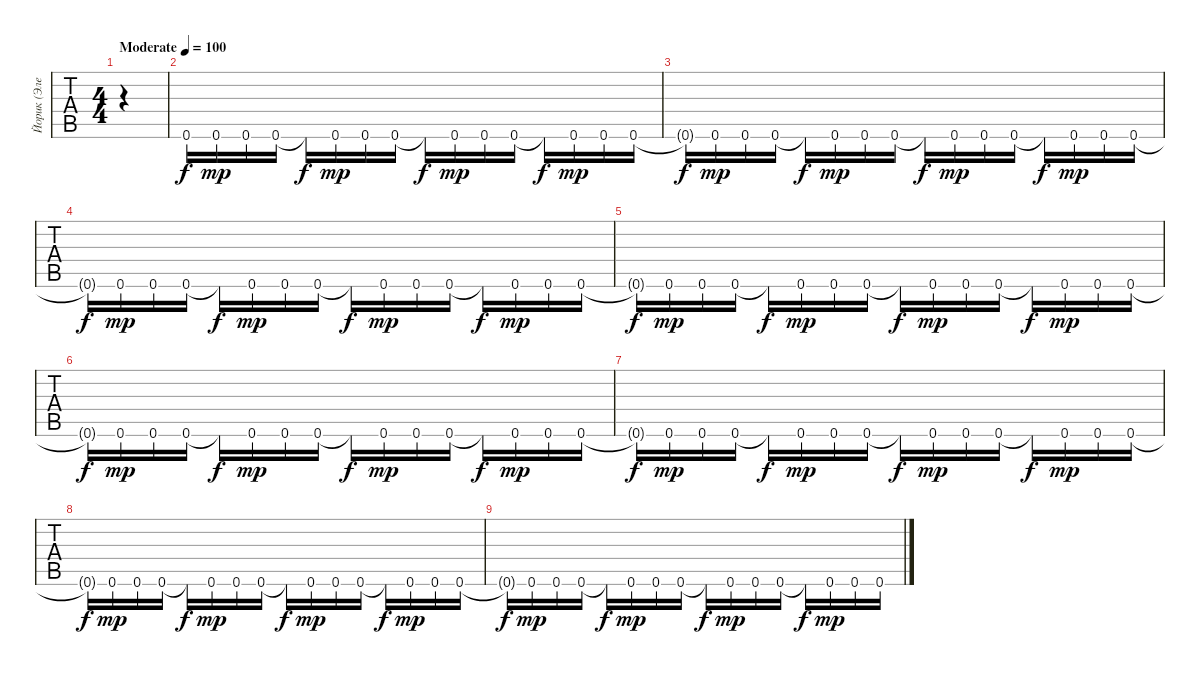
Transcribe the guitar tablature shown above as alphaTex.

\track ("Йорик (Электронщина)" "Йорик (Эле") {instrument lead6voice}
\staff {tabs}
\tuning (E4 B3 G3 D3 A2 E2) {hide}
\ts (4 4)
\tempo (100 "Moderate")
\clef g2
\ks c
|
0.6.16 0.6.16{dy mp} 0.6.16 0.6.16 0.6{t}.16{dy f} 0.6.16{dy mp} 0.6.16 0.6.16 0.6{t}.16{dy f} 0.6.16{dy mp} 0.6.16 0.6.16 0.6{t}.16{dy f} 0.6.16{dy mp} 0.6.16 0.6.16 |
0.6{t}.16{dy f} 0.6.16{dy mp} 0.6.16 0.6.16 0.6{t}.16{dy f} 0.6.16{dy mp} 0.6.16 0.6.16 0.6{t}.16{dy f} 0.6.16{dy mp} 0.6.16 0.6.16 0.6{t}.16{dy f} 0.6.16{dy mp} 0.6.16 0.6.16 |
0.6{t}.16{dy f} 0.6.16{dy mp} 0.6.16 0.6.16 0.6{t}.16{dy f} 0.6.16{dy mp} 0.6.16 0.6.16 0.6{t}.16{dy f} 0.6.16{dy mp} 0.6.16 0.6.16 0.6{t}.16{dy f} 0.6.16{dy mp} 0.6.16 0.6.16 |
0.6{t}.16{dy f} 0.6.16{dy mp} 0.6.16 0.6.16 0.6{t}.16{dy f} 0.6.16{dy mp} 0.6.16 0.6.16 0.6{t}.16{dy f} 0.6.16{dy mp} 0.6.16 0.6.16 0.6{t}.16{dy f} 0.6.16{dy mp} 0.6.16 0.6.16 |
0.6{t}.16{dy f} 0.6.16{dy mp} 0.6.16 0.6.16 0.6{t}.16{dy f} 0.6.16{dy mp} 0.6.16 0.6.16 0.6{t}.16{dy f} 0.6.16{dy mp} 0.6.16 0.6.16 0.6{t}.16{dy f} 0.6.16{dy mp} 0.6.16 0.6.16 |
0.6{t}.16{dy f} 0.6.16{dy mp} 0.6.16 0.6.16 0.6{t}.16{dy f} 0.6.16{dy mp} 0.6.16 0.6.16 0.6{t}.16{dy f} 0.6.16{dy mp} 0.6.16 0.6.16 0.6{t}.16{dy f} 0.6.16{dy mp} 0.6.16 0.6.16 |
0.6{t}.16{dy f} 0.6.16{dy mp} 0.6.16 0.6.16 0.6{t}.16{dy f} 0.6.16{dy mp} 0.6.16 0.6.16 0.6{t}.16{dy f} 0.6.16{dy mp} 0.6.16 0.6.16 0.6{t}.16{dy f} 0.6.16{dy mp} 0.6.16 0.6.16 |
0.6{t}.16{dy f} 0.6.16{dy mp} 0.6.16 0.6.16 0.6{t}.16{dy f} 0.6.16{dy mp} 0.6.16 0.6.16 0.6{t}.16{dy f} 0.6.16{dy mp} 0.6.16 0.6.16 0.6{t}.16{dy f} 0.6.16{dy mp} 0.6.16 0.6.16
